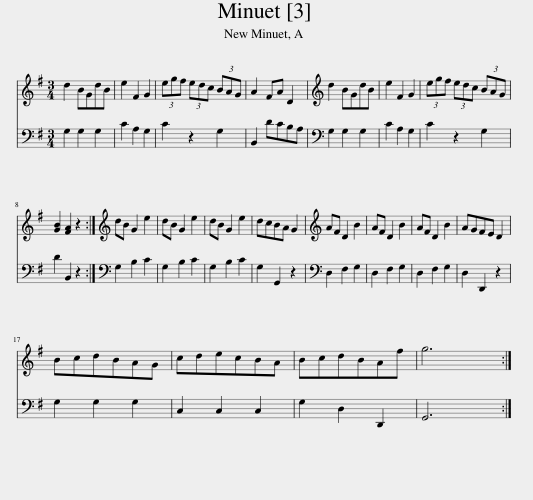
X:1
%%score 1 2
L:1/8
M:3/4
I:linebreak $
K:G
V:1 treble
V:2 bass
V:1
 d2 BGdB | e2 F2 G2 | (3egf (3edc (3BAG | A2 FA D2 | d2 BGdB | %5
 e2 F2 G2 | (3egf (3edc (3BAG |$ [GB]2 [FA]2 z2 :| dB G2 e2 | dB G2 e2 | %10
 dB G2 e2 | dcBA G2 | AF D2 B2 | AF D2 B2 | AF D2 B2 | %15
 AGFE D2 |$ BcdBAG | cdecBA | BcdBAf | g6 :| %20
V:2
 G,2 G,2 G,2 | C2 A,2 G,2 | C2 z2 G,2 | B,,2 DCB,A, | G,2 G,2 G,2 | %5
 C2 A,2 G,2 | C2 z2 G,2 |$ D2 B,,2 z2 :| G,2 B,2 C2 | G,2 B,2 C2 | %10
 G,2 B,2 C2 | G,2 G,,2 z2 | D,2 F,2 G,2 | D,2 F,2 G,2 | D,2 F,2 G,2 | %15
 D,2 D,,2 z2 |$ G,2 G,2 G,2 | C,2 C,2 C,2 | G,2 D,2 D,,2 | G,,6 :| %20
